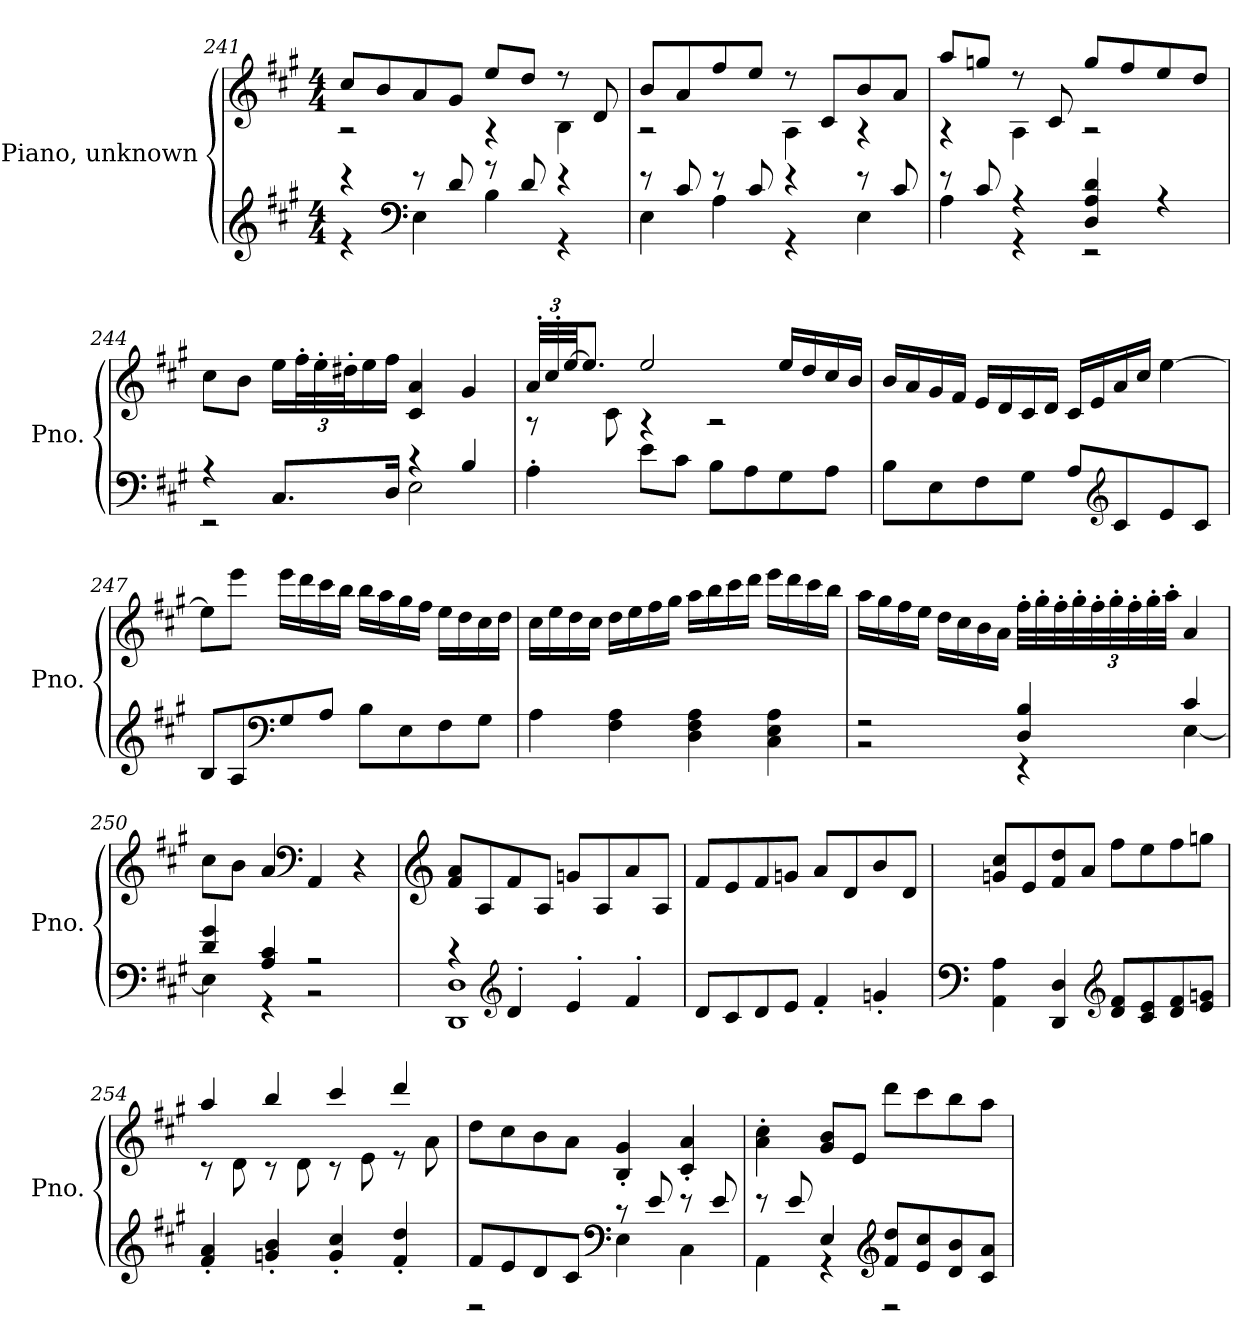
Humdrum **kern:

**kern	**kern
*part1	*part1
*staff2	*staff1
*I"Piano, unknown	*
*I'Pno.	*
*clefG2	*clefG2
*k[f#c#g#]	*k[f#c#g#]
*M4/4	*M4/4
=241	=241
*^	*^
4r	4r	8cc#/L	2r
.	.	8b/	.
*clefF4	*	*	*
8r	4E\	8a/	.
8d/	.	8g#/J	.
8r	4B\	8ee/L	4r
8d/	.	8dd/J	.
4r	4r	8r	4B\
.	.	8d/	.
=242	=242	=242	=242
8r	4E\	8b/L	2r
8c#/	.	8a/	.
8r	4A\	8ff#/	.
8c#/	.	8ee/J	.
4r	4r	8r	4A\
.	.	8c#/L	.
8r	4E\	8b/	4r
8c#/	.	8a/J	.
=243	=243	=243	=243
8r	4A\	8aa/L	4r
8c#/	.	8ggn/J	.
4r	4r	8r	4A\
.	.	8c#/	.
4D/ 4A/ 4d/	2r	8gg/L	2r
.	.	8ff#/	.
4r	.	8ee/	.
.	.	8dd/J	.
*	*	*v	*v
!!LO:LB:g=z
=244	=244	=244
4r	2r	8cc#\L
.	.	8b\J
8.C#/L	.	16ee\LL
*	*	*Xbrackettup
.	.	48ff#'\L
.	.	48ee'\
.	.	48dd#X'\J
.	.	16ee\
16D/Jk	.	16ff#\JJ
4r	2E\	4c#/ 4a/
4B/	.	4g#/
*v	*v	*
=245	=245
*	*^
4A'\	48a'/LLL	8r
.	48cc#'/	.
.	[48ee/JJ	.
.	8.ee/J]	.
.	.	8c#\
8e\L	2ee/	4r
8c#\J	.	.
8B\L	.	2r
8A\	.	.
8G#\	16ee/LL	.
.	16dd/	.
8A\J	16cc#/	.
.	16b/JJ	.
*	*v	*v
=246	=246
8B\L	16b/LL
.	16a/
8E\	16g#/
.	16f#/JJ
8F#\	16e/LL
.	16d/
8G#\J	16c#/
.	16d/JJ
8A/L	16c#/LL
.	16e/
*clefG2	*
8c#/	16a/
.	16cc#/JJ
8e/	[4ee\
8c#/J	.
!!LO:LB:g=z
=247	=247
8B/L	8ee\L]
8A/	8eee\J
*clefF4	*
8G#/	16eee\LL
.	16ddd\
8A/J	16ccc#\
.	16bb\JJ
8B\L	16bb\LL
.	16aa\
8E\	16gg#\
.	16ff#\JJ
8F#\	16ee\LL
.	16dd\
8G#\J	16cc#\
.	16dd\JJ
=248	=248
4A\	16cc#\LL
.	16ee\
.	16dd\
.	16cc#\JJ
4F#\ 4A\	16dd\LL
.	16ee\
.	16ff#\
.	16gg#\JJ
4D\ 4F#\ 4A\	16aa\LL
.	16bb\
.	16ccc#\
.	16ddd\JJ
4C#\ 4E\ 4A\	16eee\LL
.	16ddd\
.	16ccc#\
.	16bb\JJ
!!LO:LB:g=z
=249	=249
*^	*
2r	2r	16aa\LL
.	.	16gg#\
.	.	16ff#\
.	.	16ee\JJ
.	.	16dd\LL
.	.	16cc#\
.	.	16b\
.	.	16a\JJ
4D/ 4B/	4r	32ff#'\LLL
.	.	32gg#'\
.	.	32ff#'\
.	.	32gg#'\
.	.	48ff#'\
.	.	48gg#'\
.	.	48ff#'\
.	.	32gg#'\
.	.	32aa'\JJJ
4c#/	[4E\	4a/
=250	=250	=250
4d/ 4g#/	4E\]	8cc#\L
.	.	8b\J
4A/ 4c#/	4r	4a/
*	*	*clefF4
2r	2r	4AA/
.	.	4r
=251	=251	=251
*	*	*clefG2
4r	1DD 1D	8f#/ 8a/L
.	.	8A/
*clefG2	*	*
4d'/	.	8f#/
.	.	8A/J
4e'/	.	8gn/L
.	.	8A/
4f#'/	.	8a/
.	.	8A/J
*v	*v	*
!!LO:PB:g=z
=252	=252
8d/L	8f#/L
8c#/	8e/
8d/	8f#/
8e/J	8gn/J
4f#'/	8a/L
.	8d/
4gn'/	8b/
.	8d/J
=253	=253
*clefF4	*
4AA\ 4A\	8gn/ 8cc#/L
.	8e/
4DD/ 4D/	8f#/ 8dd/
.	8a/J
*clefG2	*
8d/ 8f#/L	8ff#\L
8c#/ 8e/	8ee\
8d/ 8f#/	8ff#\
8e/ 8gn/J	8ggn\J
=254	=254
*	*^
4f#/' 4a/'	4aa/	8r
.	.	8d\
4gn/' 4b/'	4bb/	8r
.	.	8d\
4g/' 4cc#/'	4ccc#/	8r
.	.	8e\
4f#/' 4dd/'	4ddd/	8r
.	.	8a\
*	*v	*v
=255	=255
*^	*
8f#/L	2r	8dd\L
8e/	.	8cc#\
8d/	.	8b\
8c#/J	.	8a\J
*clefF4	*	*
8r	4E\	4B/' 4g#/'
8e/	.	.
8r	4C#\	4c#/' 4a/'
8e/	.	.
!!LO:LB:g=z
=256	=256	=256
8r	4AA\	4a\' 4cc#\'
8e/	.	.
4E/	4r	8g#/ 8b/L
.	.	8e/J
*clefG2	*	*
8f#/ 8dd/L	2r	8ddd\L
8e/ 8cc#/	.	8ccc#\
8d/ 8b/	.	8bb\
8c#/ 8a/J	.	8aa\J
*v	*v	*
=	=
*-	*-
